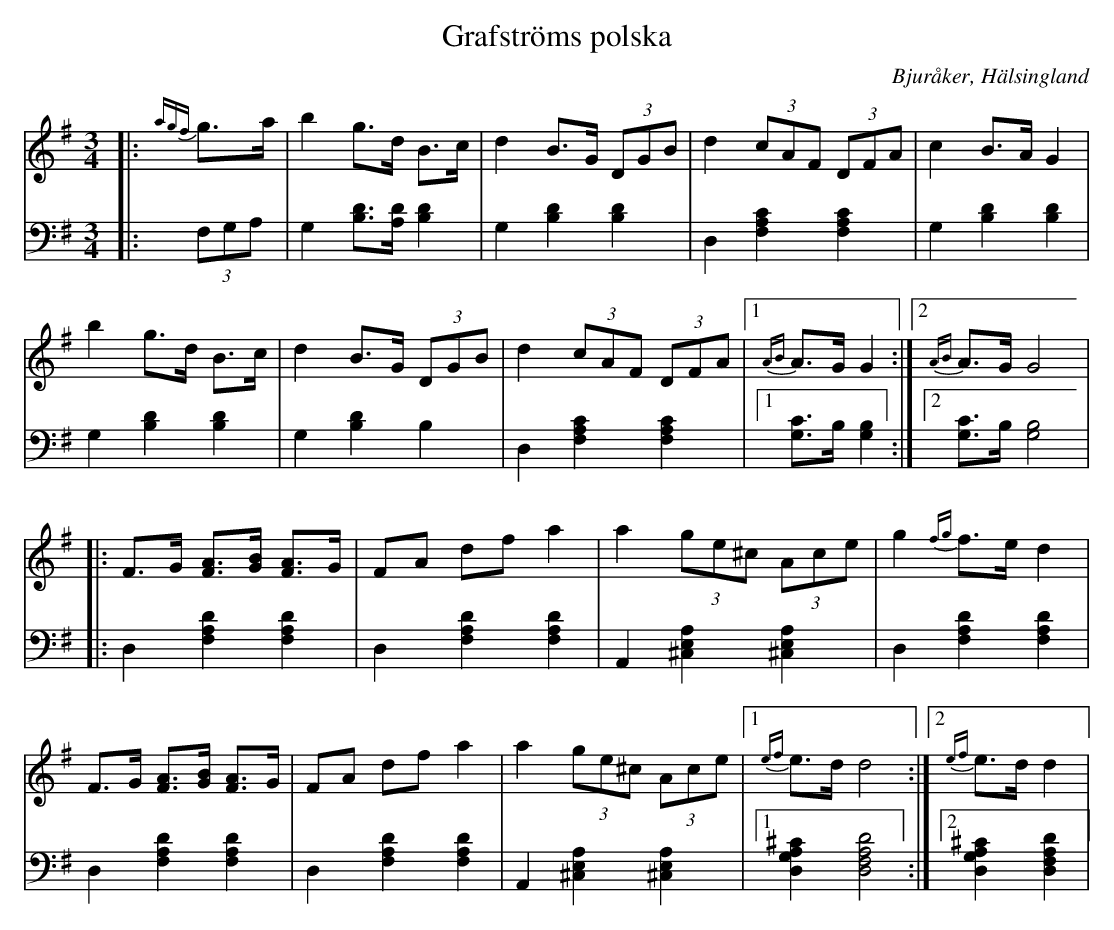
X:1
T: Grafströms polska
O: Bjuråker, Hälsingland
M: 3/4
L: 1/8
K: G
V:1
V:2
V: 1
|:{agf}g>a|b2 g>d B>c|d2 B>G (3DGB|d2 (3cAF (3DFA|c2 B>A G2|
b2 g>d B>c|d2 B>G (3DGB|d2 (3cAF (3DFA|1 {AB}A>G G2:|2 {AB}A>G G4|
|:F>G [FA]>[GB] [FA]>G |FA df a2 |a2 (3ge^c (3Ace |g2 {fg}f>e d2 |
F>G [FA]>[GB] [FA]>G |FA df a2 |a2 (3ge^c (3Ace |1 {ef}e>d d4:|2 {ef}e>d d2|
V:2 clef=bass
|:(3F,G,A, | G,2 [B,D]>[A,D] [B,2D2]| G,2 [B,2D2] [B,2D2]|D,2 [F,2A,2C2] [F,2A,2C2]| G,2 [B,2D2] [B,2D2]|
G,2 [B,2D2] [B,2D2]|G,2 [B,2D2] B,2|D,2 [F,2A,2C2] [F,2A,2C2]|1 [G,C]>B, [G,2B,2]:|2 [G,C]>B, [G,4B,4]|
|:D,2 [F,2A,2D2] [F,2A,2D2]|D,2 [F,2A,2D2] [F,2A,2D2]| A,,2 [^C,2E,2A,2] [^C,2E,2A,2]|D,2 [F,2A,2D2] [F,2A,2D2] |
D,2 [F,2A,2D2] [F,2A,2D2] | D,2 [F,2A,2D2] [F,2A,2D2] | A,,2 [^C,2E,2A,2] [^C,2E,2A,2]|1 [D,2G,2A,2^C2] [D,4F,4A,4D4]:|2 [D,2G,2A,2^C2] [D,2F,2A,2D2]|
